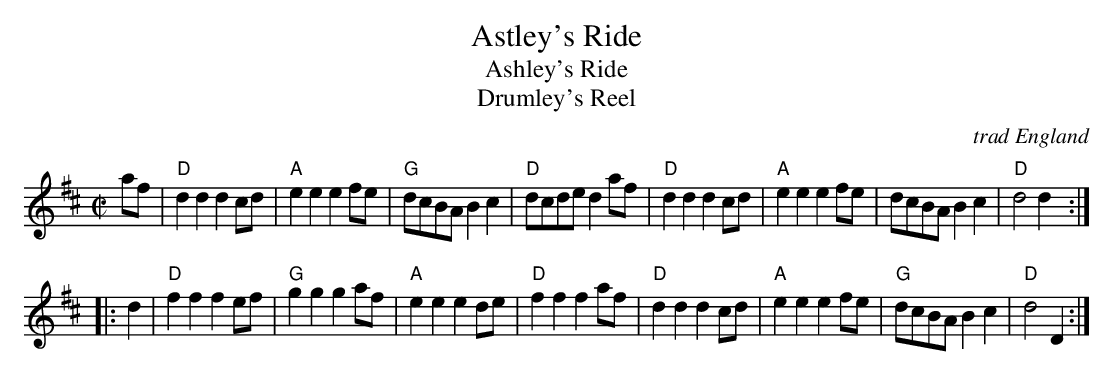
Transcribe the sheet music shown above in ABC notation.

X:1
T: Astley's Ride
T: Ashley's Ride
T: Drumley's Reel
O: trad England
M: C|
K: D
af |\
"D"d2d2 d2cd | "A"e2e2 e2fe | "G"dcBA B2c2 | "D"dcde d2af |\
"D"d2d2 d2cd | "A"e2e2 e2fe | dcBA B2c2 | "D"d4 d2 :|
|: d2 |\
"D"f2f2 f2ef | "G"g2g2 g2af | "A"e2e2 e2de | "D"f2f2 f2af |\
"D"d2d2 d2cd | "A"e2e2 e2fe | "G"dcBA B2c2 | "D"d4 D2 :|
